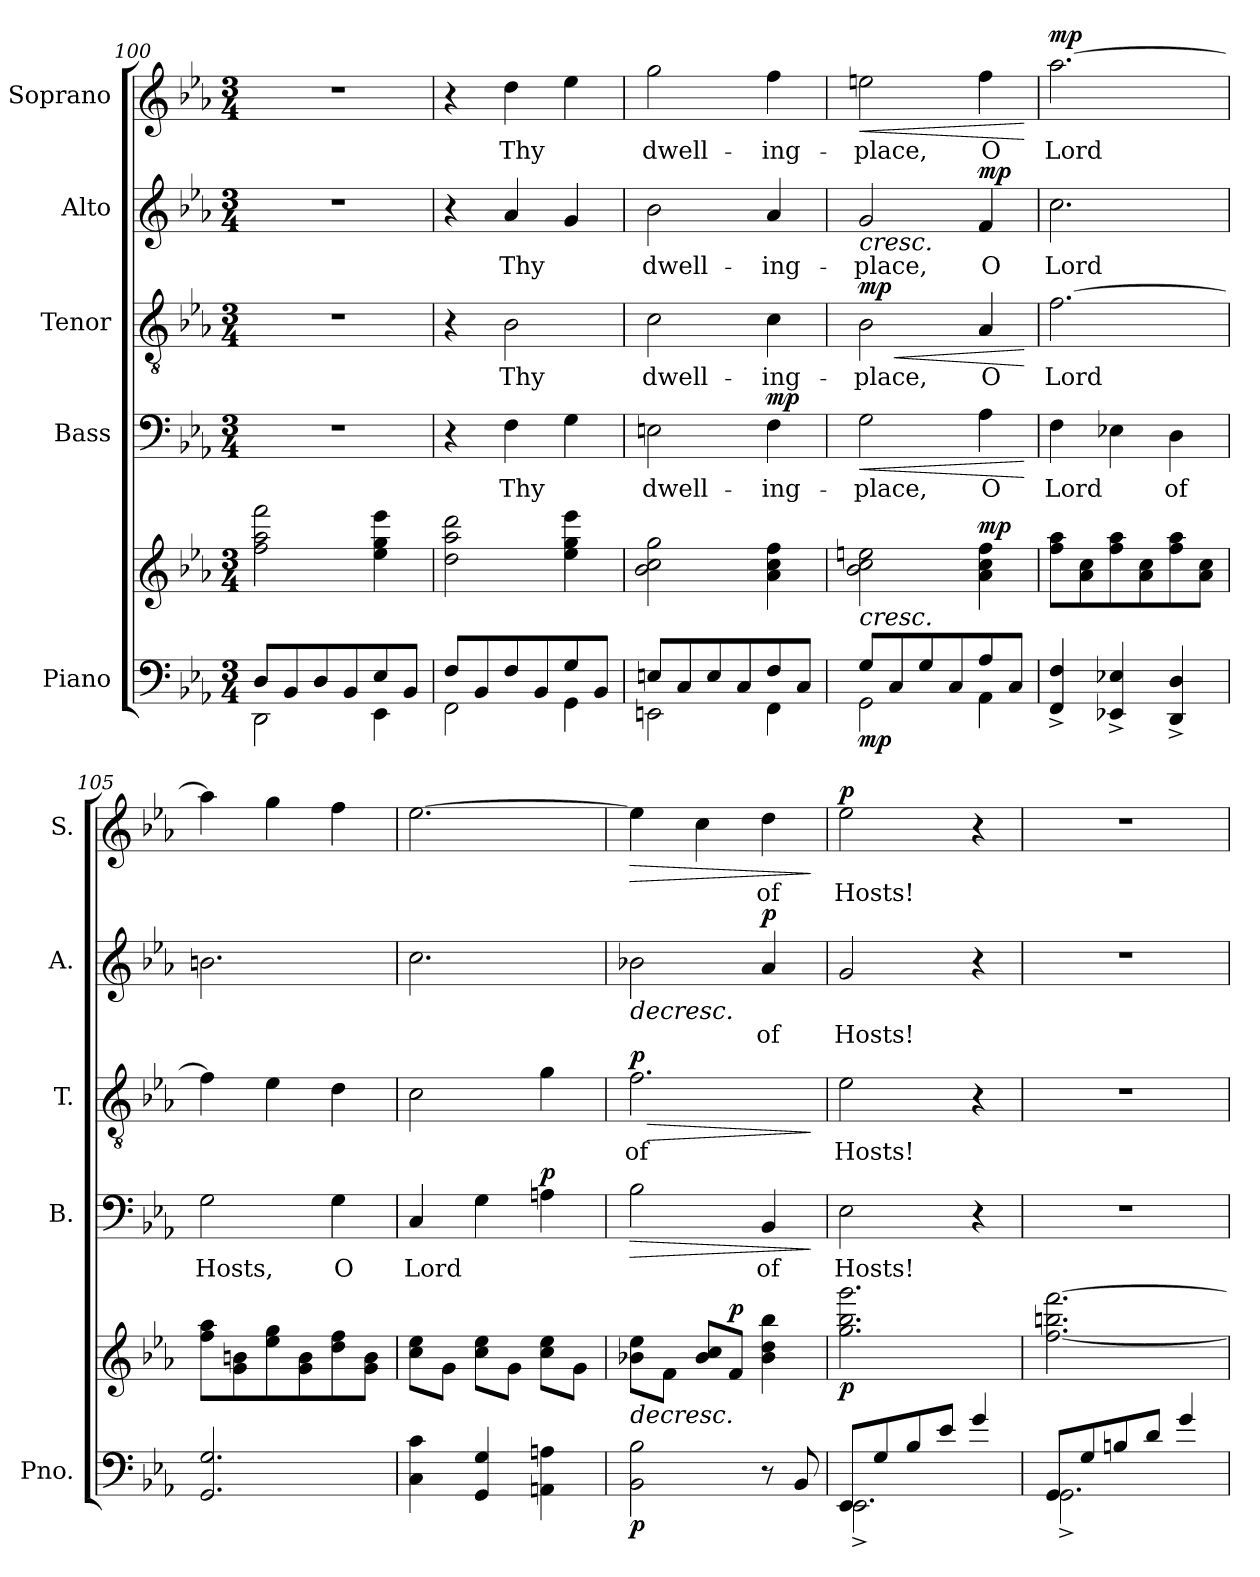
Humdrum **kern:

**kern	**kern	**dynam	**kern	**text	**dynam	**kern	**text	**dynam	**kern	**text	**dynam	**kern	**text	**dynam
*part5	*part5	*part5	*part4	*part4	*part4	*part3	*part3	*part3	*part2	*part2	*part2	*part1	*part1	*part1
*staff6	*staff5	*staff5/6	*staff4	*staff4	*staff4	*staff3	*staff3	*staff3	*staff2	*staff2	*staff2	*staff1	*staff1	*staff1
*I"Piano	*	*	*I"Bass	*	*	*I"Tenor	*	*	*I"Alto	*	*	*I"Soprano	*	*
*I'Pno.	*	*	*I'B.	*	*	*I'T.	*	*	*I'A.	*	*	*I'S.	*	*
*clefF4	*clefG2	*	*clefF4	*	*	*clefGv2	*	*	*clefG2	*	*	*clefG2	*	*
*k[b-e-a-]	*k[b-e-a-]	*	*k[b-e-a-]	*	*	*k[b-e-a-]	*	*	*k[b-e-a-]	*	*	*k[b-e-a-]	*	*
*M3/4	*M3/4	*	*M3/4	*	*	*M3/4	*	*	*M3/4	*	*	*M3/4	*	*
=100	=100	=100	=100	=100	=100	=100	=100	=100	=100	=100	=100	=100	=100	=100
*^	*	*	*	*	*	*	*	*	*	*	*	*	*	*
8D/L	2DD\	2ff\ 2aa-\ 2fff\	.	2.r	.	.	2.r	.	.	2.r	.	.	2.r	.	.
8BB-/	.	.	.	.	.	.	.	.	.	.	.	.	.	.	.
8D/	.	.	.	.	.	.	.	.	.	.	.	.	.	.	.
8BB-/	.	.	.	.	.	.	.	.	.	.	.	.	.	.	.
8E-/	4EE-\	4ee-\ 4gg\ 4eee-\	.	.	.	.	.	.	.	.	.	.	.	.	.
8BB-/J	.	.	.	.	.	.	.	.	.	.	.	.	.	.	.
=101	=101	=101	=101	=101	=101	=101	=101	=101	=101	=101	=101	=101	=101	=101	=101
8F/L	2FF\	2dd\ 2aa-\ 2ddd\	.	4r	.	.	4r	.	.	4r	.	.	4r	.	.
8BB-/	.	.	.	.	.	.	.	.	.	.	.	.	.	.	.
!	!	!	!	!	!LO:LY:b	!	!	!LO:LY:b	!	!	!LO:LY:b	!	!	!LO:LY:b	!
8F/	.	.	.	4F\	Thy	.	2B-\	Thy	.	4a-/	Thy	.	4dd\	Thy	.
8BB-/	.	.	.	.	.	.	.	.	.	.	.	.	.	.	.
8G/	4GG\	4ee-\ 4gg\ 4eee-\	.	4G\	.	.	.	.	.	4g/	.	.	4ee-\	.	.
8BB-/J	.	.	.	.	.	.	.	.	.	.	.	.	.	.	.
=102	=102	=102	=102	=102	=102	=102	=102	=102	=102	=102	=102	=102	=102	=102	=102
!	!	!	!	!	!LO:LY:b	!	!	!LO:LY:b	!	!	!LO:LY:b	!	!	!LO:LY:b	!
8En/L	2EEn\	2b-\ 2cc\ 2gg\	.	2En\	dwell-	.	2c\	dwell-	.	2b-\	dwell-	.	2gg\	dwell-	.
8C/	.	.	.	.	.	.	.	.	.	.	.	.	.	.	.
8E/	.	.	.	.	.	.	.	.	.	.	.	.	.	.	.
8C/	.	.	.	.	.	.	.	.	.	.	.	.	.	.	.
!	!	!	!	!	!LO:LY:b	!LO:DY:a	!	!LO:LY:b	!	!	!LO:LY:b	!	!	!LO:LY:b	!
8F/	4FF\	4a-\ 4cc\ 4ff\	.	4F\	-ing-	mp	4c\	-ing-	.	4a-/	-ing-	.	4ff\	-ing-	.
8C/J	.	.	.	.	.	.	.	.	.	.	.	.	.	.	.
=103	=103	=103	=103	=103	=103	=103	=103	=103	=103	=103	=103	=103	=103	=103	=103
!	!	!	!LO:HP:b	!	!LO:LY:b	!LO:HP:b	!	!LO:LY:b	!LO:HP:b	!	!LO:LY:b	!LO:HP:b	!	!LO:LY:b	!LO:HP:b
!	!	!	!LO:DY:n=1:b=2	!	!	!	!	!	!LO:DY:n=1:a	!	!	!	!	!	!
8G/L	2GG\	2b-\ 2cc\ 2een\	< mp	2G\	-place,	<	2B-\	-place,	< mp	2g/	-place,	<	2een\	-place,	<
8C/	.	.	.	.	.	.	.	.	.	.	.	.	.	.	.
8G/	.	.	.	.	.	.	.	.	.	.	.	.	.	.	.
8C/	.	.	.	.	.	.	.	.	.	.	.	.	.	.	.
!	!	!	!LO:DY:n=2:a	!	!LO:LY:b	!	!	!LO:LY:b	!	!	!LO:LY:b	!LO:DY:a	!	!LO:LY:b	!
8A-/	4AA-\	4a-\ 4cc\ 4ff\	mp	4A-\	O	.	4A-/	O	.	4f/	O	mp	4ff\	O	.
8C/J	.	.	.	.	.	.	.	.	.	.	.	.	.	.	.
*v	*v	*	*	*	*	*	*	*	*	*	*	*	*	*	*
.	.	[	.	.	[	.	.	[	.	.	[	.	.	[
=104	=104	=104	=104	=104	=104	=104	=104	=104	=104	=104	=104	=104	=104	=104
!	!	!	!	!LO:LY:b	!	!	!LO:LY:b	!	!	!LO:LY:b	!	!	!LO:LY:b	!LO:DY:a
4FF/^ 4F/^	8ff\ 8aa-\L	.	4F\	Lord	.	[2.f\	Lord	.	2.cc\	Lord	.	[2.aa-\	Lord	mp
.	8a-\ 8cc\	.	.	.	.	.	.	.	.	.	.	.	.	.
4EE-X/^ 4E-X/^	8ff\ 8aa-\	.	4E-X\	.	.	.	.	.	.	.	.	.	.	.
.	8a-\ 8cc\	.	.	.	.	.	.	.	.	.	.	.	.	.
!	!	!	!	!LO:LY:b	!	!	!	!	!	!	!	!	!	!
4DD/^ 4D/^	8ff\ 8aa-\	.	4D\	of	.	.	.	.	.	.	.	.	.	.
.	8a-\ 8cc\J	.	.	.	.	.	.	.	.	.	.	.	.	.
=105	=105	=105	=105	=105	=105	=105	=105	=105	=105	=105	=105	=105	=105	=105
!	!	!	!	!LO:LY:b	!	!	!	!	!	!	!	!	!	!
2.GG/ 2.G/	8ff\ 8aa-\L	.	2G\	Hosts,	.	4f\]	.	.	2.bn\	.	.	4aa-\]	.	.
.	8g\ 8bn\	.	.	.	.	.	.	.	.	.	.	.	.	.
.	8ee-\ 8gg\	.	.	.	.	4e-\	.	.	.	.	.	4gg\	.	.
.	8g\ 8b\	.	.	.	.	.	.	.	.	.	.	.	.	.
!	!	!	!	!LO:LY:b	!	!	!	!	!	!	!	!	!	!
.	8dd\ 8ff\	.	4G\	O	.	4d\	.	.	.	.	.	4ff\	.	.
.	8g\ 8b\J	.	.	.	.	.	.	.	.	.	.	.	.	.
!!LO:PB:g=z
=106	=106	=106	=106	=106	=106	=106	=106	=106	=106	=106	=106	=106	=106	=106
!	!	!	!	!LO:LY:b	!	!	!	!	!	!	!	!	!	!
4C\ 4c\	8cc\ 8ee-\L	.	4C/	Lord	.	2c\	.	.	2.cc\	.	.	[2.ee-\	.	.
.	8g\J	.	.	.	.	.	.	.	.	.	.	.	.	.
4GG/ 4G/	8cc\ 8ee-\L	.	4G\	.	.	.	.	.	.	.	.	.	.	.
.	8g\J	.	.	.	.	.	.	.	.	.	.	.	.	.
!	!	!	!	!	!LO:DY:a	!	!	!	!	!	!	!	!	!
4AAn\ 4An\	8cc\ 8ee-\L	.	4An\	.	p	4g\	.	.	.	.	.	.	.	.
.	8g\J	.	.	.	.	.	.	.	.	.	.	.	.	.
=107	=107	=107	=107	=107	=107	=107	=107	=107	=107	=107	=107	=107	=107	=107
!	!	!LO:HP:b	!	!	!LO:HP:b	!	!LO:LY:b	!LO:HP:b	!	!	!LO:HP:b	!	!	!LO:HP:b
!	!	!LO:DY:n=1:b=2	!	!	!	!	!	!LO:DY:n=1:a	!	!	!	!	!	!
2BB-\ 2B-\	8b-X\ 8ee-\L	> p	2B-\	.	>	2.f\	of	> p	2b-X\	.	>	4ee-\]	.	>
.	8f\J	.	.	.	.	.	.	.	.	.	.	.	.	.
.	8b-/ 8cc/L	.	.	.	.	.	.	.	.	.	.	4cc\	.	.
!	!	!LO:DY:n=2:a	!	!	!	!	!	!	!	!	!	!	!	!
.	8f/J	p	.	.	.	.	.	.	.	.	.	.	.	.
!	!	!	!	!LO:LY:b	!	!	!	!	!	!LO:LY:b	!LO:DY:a	!	!LO:LY:b	!
8r	4b-\ 4dd\ 4bb-\	.	4BB-/	of	.	.	.	.	4a-/	of	p	4dd\	of	.
8BB-/	.	.	.	.	.	.	.	.	.	.	.	.	.	.
.	.	]	.	.	]	.	.	]	.	.	]	.	.	]
=108	=108	=108	=108	=108	=108	=108	=108	=108	=108	=108	=108	=108	=108	=108
*^	*	*	*	*	*	*	*	*	*	*	*	*	*	*
!	!	!	!LO:DY:b	!	!LO:LY:b	!	!	!LO:LY:b	!	!	!LO:LY:b	!	!	!LO:LY:b	!LO:DY:a
8EE-/L	2.EE-^\	2.gg\ 2.bb-\ 2.ggg\	p	2E-\	Hosts!	.	2e-\	Hosts!	.	2g/	Hosts!	.	2ee-\	Hosts!	p
8G/	.	.	.	.	.	.	.	.	.	.	.	.	.	.	.
8B-/	.	.	.	.	.	.	.	.	.	.	.	.	.	.	.
8e-/J	.	.	.	.	.	.	.	.	.	.	.	.	.	.	.
4g/	.	.	.	4r	.	.	4r	.	.	4r	.	.	4r	.	.
=109	=109	=109	=109	=109	=109	=109	=109	=109	=109	=109	=109	=109	=109	=109	=109
8GG/L	2.GG^\	[2.ff\ 2.bbn\ [2.fff\	.	2.r	.	.	2.r	.	.	2.r	.	.	2.r	.	.
8G/	.	.	.	.	.	.	.	.	.	.	.	.	.	.	.
8Bn/	.	.	.	.	.	.	.	.	.	.	.	.	.	.	.
8d/J	.	.	.	.	.	.	.	.	.	.	.	.	.	.	.
4g/	.	.	.	.	.	.	.	.	.	.	.	.	.	.	.
*v	*v	*	*	*	*	*	*	*	*	*	*	*	*	*	*
=	=	=	=	=	=	=	=	=	=	=	=	=	=	=
*-	*-	*-	*-	*-	*-	*-	*-	*-	*-	*-	*-	*-	*-	*-
